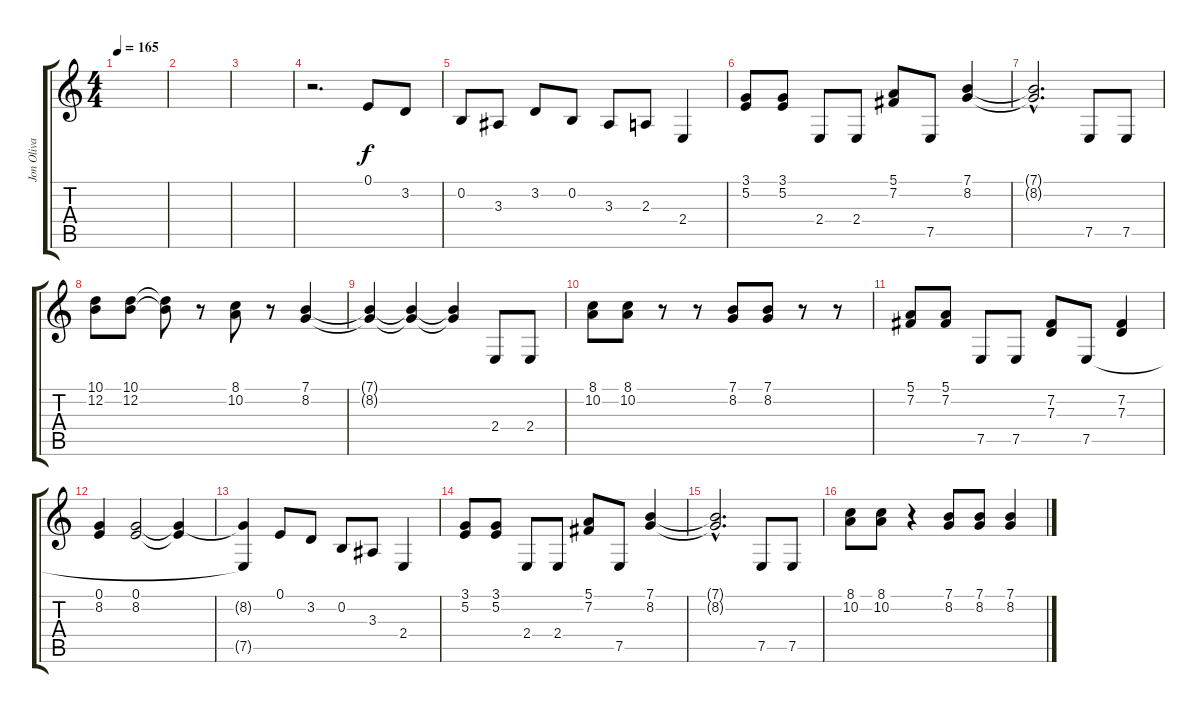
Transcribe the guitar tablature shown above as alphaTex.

\track ("Jon Oliva" "Jon Oliva") {instrument stringensemble1}
\staff {score tabs}
\tuning (E4 B3 G3 D3 A2 E2) {hide}
\ts (4 4)
\tempo 165
\clef g2
\ks c
|
|
|
r.2{d} 0.1.8 3.2.8 |
0.2.8 3.3.8 3.2.8 0.2.8 3.3.8 2.3.8 2.4.4 |
(3.1 5.2).8 (3.1 5.2).8 2.4.8 2.4.8 (5.1 7.2).8 7.5.8 (7.1 8.2).4 |
(7.1{hac t} 8.2{hac t}).2{d} 7.5.8 7.5.8 |
(10.1 12.2).8 (10.1 12.2).8 (10.1{t} 12.2{t}).8 r.8 (8.1 10.2).8 r.8 (7.1 8.2).4 |
(7.1{t} 8.2{t}).4 (7.1{t} 8.2{t}).4 (7.1{t} 8.2{t}).4 2.4.8 2.4.8 |
(8.1 10.2).8 (8.1 10.2).8 r.8 r.8 (7.1 8.2).8 (7.1 8.2).8 r.8 r.8 |
(5.1 7.2).8 (5.1 7.2).8 7.5.8 7.5.8 (7.2 7.3).8 7.5.8 (7.2 7.3).4 |
(0.1 8.2).4 (0.1 8.2).2 (0.1{t} 8.2{t}).4 |
(8.2{t} 7.5{t}).4 0.1.8 3.2.8 0.2.8 3.3.8 2.4.4 |
(3.1 5.2).8 (3.1 5.2).8 2.4.8 2.4.8 (5.1 7.2).8 7.5.8 (7.1 8.2).4 |
(7.1{hac t} 8.2{hac t}).2{d} 7.5.8 7.5.8 |
(8.1 10.2).8 (8.1 10.2).8 r.4 (7.1 8.2).8 (7.1 8.2).8 (7.1 8.2).4
